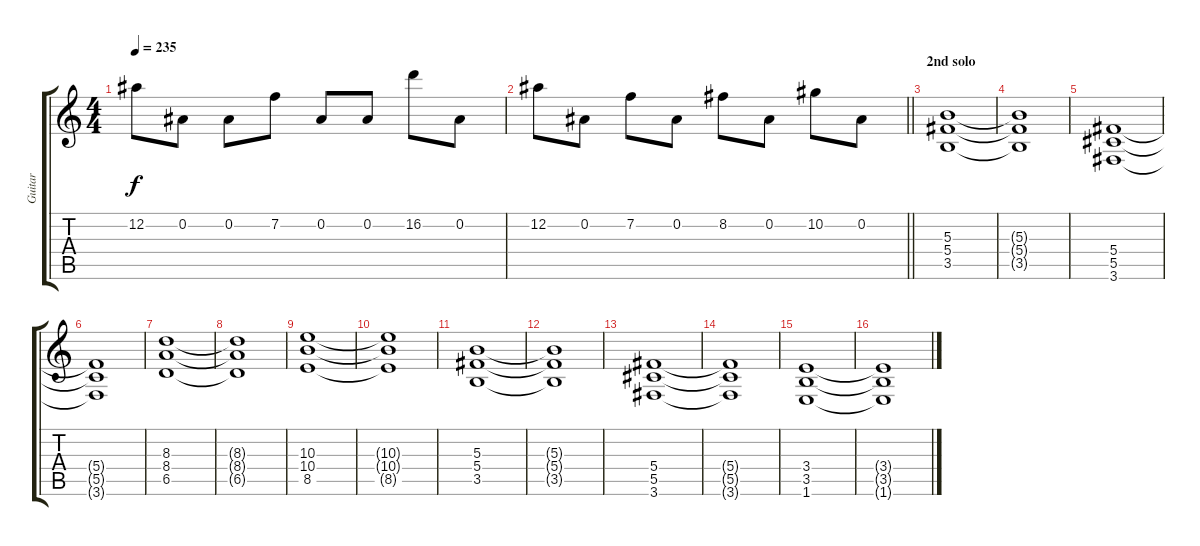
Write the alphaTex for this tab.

\track ("Guitar" "Guitar") {instrument distortionguitar}
\staff {score tabs}
\tuning (Eb4 Bb3 Gb3 Db3 Ab2 Eb2) {hide}
\ts (4 4)
\tempo 235
\clef g2
\ks aminor
12.2.8{dy f} 0.2.8 0.2.8 7.2.8 0.2.8 0.2.8 16.2.8 0.2.8 |
\barLineRight lightlight
12.2.8 0.2.8 7.2.8 0.2.8 8.2.8 0.2.8 10.2.8 0.2.8 |
\section ("" "2nd solo")
(5.3 5.4 3.5).1 |
(5.3{t} 5.4{t} 3.5{t}).1 |
(5.4 5.5 3.6).1 |
(5.4{t} 5.5{t} 3.6{t}).1 |
(8.3 8.4 6.5).1 |
(8.3{t} 8.4{t} 6.5{t}).1 |
(10.3 10.4 8.5).1 |
(10.3{t} 10.4{t} 8.5{t}).1 |
(5.3 5.4 3.5).1 |
(5.3{t} 5.4{t} 3.5{t}).1 |
(5.4 5.5 3.6).1 |
(5.4{t} 5.5{t} 3.6{t}).1 |
(3.4 3.5 1.6).1 |
(3.4{t} 3.5{t} 1.6{t}).1
